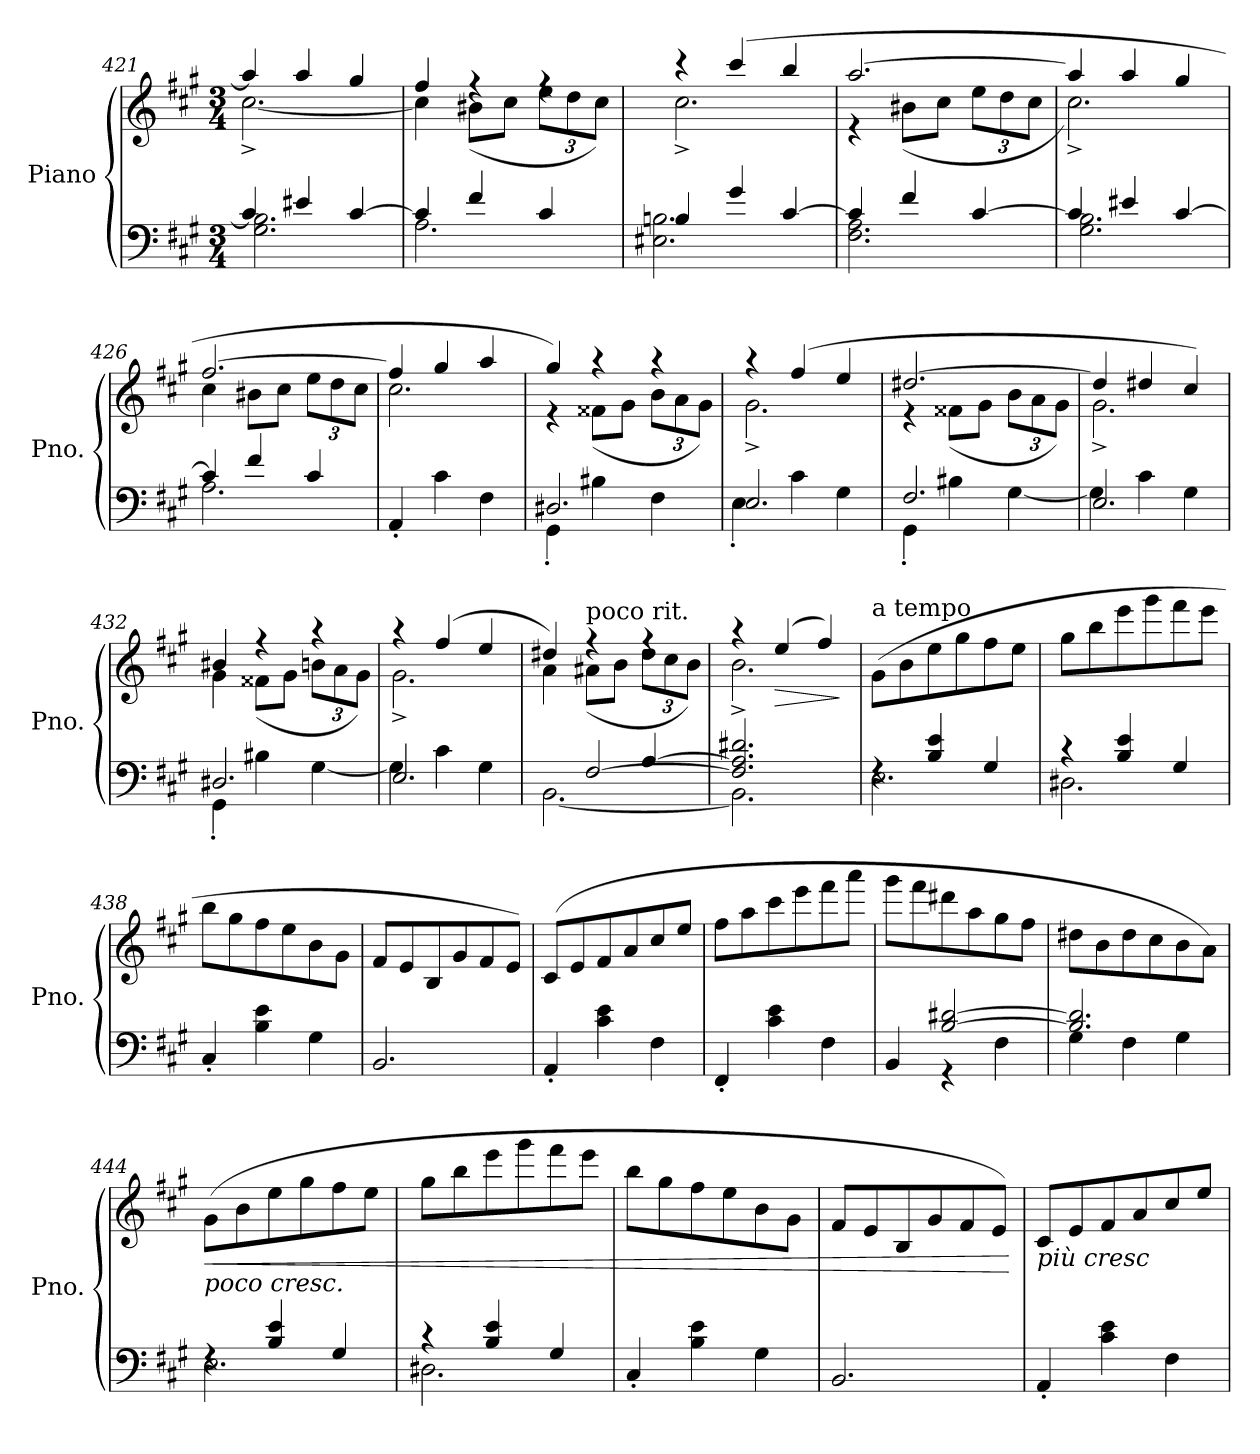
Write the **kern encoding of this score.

**kern	**kern	**dynam
*part1	*part1	*part1
*staff2	*staff1	*staff1/2
*I"Piano	*	*
*I'Pno.	*	*
!!LO:PB:g=z
*clefF4	*clefG2	*
*k[f#c#g#]	*k[f#c#g#]	*
*M3/4	*M3/4	*
=421	=421	=421
*^	*^	*
4c#/]	2.G#\ 2.B\	4aa/]	[2.cc#^\	.
4e#X/	.	4aa/	.	.
[4c#/	.	4gg#/	.	.
=422	=422	=422	=422	=422
4c#/]	2.A\	4ff#/	4cc#\]	.
4f#/	.	4rff	(<8b#X\L	.
.	.	.	8cc#\J	.
*	*	*	*Xbrackettup	*
4c#/	.	4rff	12ee\L	.
.	.	.	12dd\	.
.	.	.	12cc#\J)	.
=423	=423	=423	=423	=423
4B/	2.E#X\ 2.Bn\	4r	2.cc#^\	.
4g#/	.	(>4ccc#/	.	.
[4c#/	.	4bb/	.	.
=424	=424	=424	=424	=424
4c#/]	2.F#\ 2.A\	[2.aa/	4re	.
4f#/	.	.	(<8b#X\L	.
.	.	.	8cc#\J	.
[4c#/	.	.	12ee\L	.
.	.	.	12dd\	.
.	.	.	12cc#\J	.
=425	=425	=425	=425	=425
4c#/]	2.G#\ 2.B\	4aa/]	2.cc#^\)	.
4e#X/	.	4aa/	.	.
[4c#/	.	4gg#/	.	.
=426	=426	=426	=426	=426
4c#/]	2.A\	[2.ff#/	4cc#\	.
4f#/	.	.	8b#X\L	.
.	.	.	8cc#\J	.
4c#/	.	.	12ee\L	.
.	.	.	12dd\	.
.	.	.	12cc#\J	.
*v	*v	*	*	*
=427	=427	=427	=427
4AA'/	4ff#/]	2.cc#\	.
4c#\	4gg#/	.	.
4F#\	4aa/	.	.
!!LO:LB:g=z	!!
=428	=428	=428	=428
*^	*	*	*
2.D#X/	4GG#'\	4gg#/)	4r	.
.	4B#X\	4r	(<8f##X\L	.
.	.	.	8g#\J	.
.	4F#\	4r	12b\L	.
.	.	.	12a\	.
.	.	.	12g#\J)	.
=429	=429	=429	=429	=429
2.E/	4E'\	4r	2.g#^\	.
.	4c#\	(>4ff#/	.	.
.	4G#\	4ee/	.	.
=430	=430	=430	=430	=430
2.F#/	4GG#'\	[2.dd#X/	4re	.
.	4B#X\	.	(<8f##X\L	.
.	.	.	8g#\J	.
.	[4G#\	.	12b\L	.
.	.	.	12a\	.
.	.	.	12g#\J)	.
=431	=431	=431	=431	=431
2.E/	4G#\]	4dd#/]	2.g#^\	.
.	4c#\	4dd#X/	.	.
.	4G#\	4cc#/)	.	.
=432	=432	=432	=432	=432
2.D#X/	4GG#'\	4b#X/	4g#\	.
.	4B#X\	4r	(<8f##X\L	.
.	.	.	8g#\J	.
.	[4G#\	4r	12bn\L	.
.	.	.	12a\	.
.	.	.	12g#\J)	.
=433	=433	=433	=433	=433
2.E/	4G#\]	4r	2.g#^\	.
.	4c#\	(>4ff#/	.	.
.	4G#\	4ee/	.	.
=434	=434	=434	=434	=434
*	*^	*	*	*
4ryy	[2.BB\	4ryy	4dd#X/)	4a\	.
!	!	!	!LO:TX:a:t=poco rit.	!	!
4ryy	.	[2F#/	4rff	(<8a#X\L	.
.	.	.	.	8b\J	.
[4A/	.	.	4rff	12dd#\L	.
.	.	.	.	12cc#\	.
.	.	.	.	12b\J)	.
*	*v	*v	*	*	*
!!LO:LB:g=z	!!
=435	=435	=435	=435	=435
2.F#/] 2.A/] 2.d#X/	2.BB\]	4r	2.b^\	.
!	!	!	!	!LO:HP:b
.	.	(>4ee/	.	>
.	.	4ff#/)	.	.
*v	*v	*	*	*
*	*v	*v	*
.	.	]
=436	=436	=436
*^	*	*
!	!	!LO:TX:a:t=a tempo	!
!	!	!	!LO:DY:b
4rF	2.E\	(>8g#\L	other-dynamics
.	.	8b\	.
4B/ 4e/	.	8ee\	.
.	.	8gg#\	.
4G#/	.	8ff#\	.
.	.	8ee\J	.
=437	=437	=437	=437
4r	2.D#X\	8gg#\L	.
.	.	8bb\	.
4B/ 4e/	.	8eee\	.
.	.	8ggg#\	.
4G#/	.	8fff#\	.
.	.	8eee\J	.
*v	*v	*	*
=438	=438	=438
4C#'/	8bb\L	.
.	8gg#\	.
4B\ 4e\	8ff#\	.
.	8ee\	.
4G#\	8b\	.
.	8g#\J	.
=439	=439	=439
2.BB/	8f#/L	.
.	8e/	.
.	8B/	.
.	8g#/	.
.	8f#/	.
.	8e/J)	.
=440	=440	=440
4AA'/	(>8c#/L	.
.	8e/	.
4c#\ 4e\	8f#/	.
.	8a/	.
4F#\	8cc#/	.
.	8ee/J	.
=441	=441	=441
4FF#'/	8ff#\L	.
.	8aa\	.
4c#\ 4e\	8ccc#\	.
.	8eee\	.
4F#\	8fff#\	.
.	8aaa\J	.
!!LO:LB:g=z
=442	=442	=442
*^	*	*
4BB/	4ryy	8ggg#\L	.
.	.	8fff#\	.
[2B/ [2d#X/	4r	8ddd#X\	.
.	.	8aa\	.
.	4F#\	8gg#\	.
.	.	8ff#\J	.
=443	=443	=443	=443
2.B/] 2.d#/]	4G#\	8dd#X\L	.
.	.	8b\	.
.	4F#\	8dd#\	.
.	.	8cc#\	.
.	4G#\	8b\	.
.	.	8a\J)	.
=444	=444	=444	=444
!	!	!LO:TX:b:i:t=poco cresc.	!
!	!	!	!LO:HP:b
4rF	2.E\	(>8g#\L	<
.	.	8b\	.
4B/ 4e/	.	8ee\	.
.	.	8gg#\	.
4G#/	.	8ff#\	.
.	.	8ee\J	.
=445	=445	=445	=445
4r	2.D#X\	8gg#\L	.
.	.	8bb\	.
4B/ 4e/	.	8eee\	.
.	.	8ggg#\	.
4G#/	.	8fff#\	.
.	.	8eee\J	.
*v	*v	*	*
=446	=446	=446
4C#'/	8bb\L	.
.	8gg#\	.
4B\ 4e\	8ff#\	.
.	8ee\	.
4G#\	8b\	.
.	8g#\J	.
=447	=447	=447
2.BB/	8f#/L	.
.	8e/	.
.	8B/	.
.	8g#/	.
.	8f#/	.
.	8e/J)	.
.	.	[
!!LO:PB:g=z
=448	=448	=448
!	!LO:TX:b:i:t=più cresc	!
4AA'/	8c#/L	.
.	8e/	.
4c#\ 4e\	8f#/	.
.	8a/	.
4F#\	8cc#/	.
.	8ee/J	.
=	=	=
*-	*-	*-
